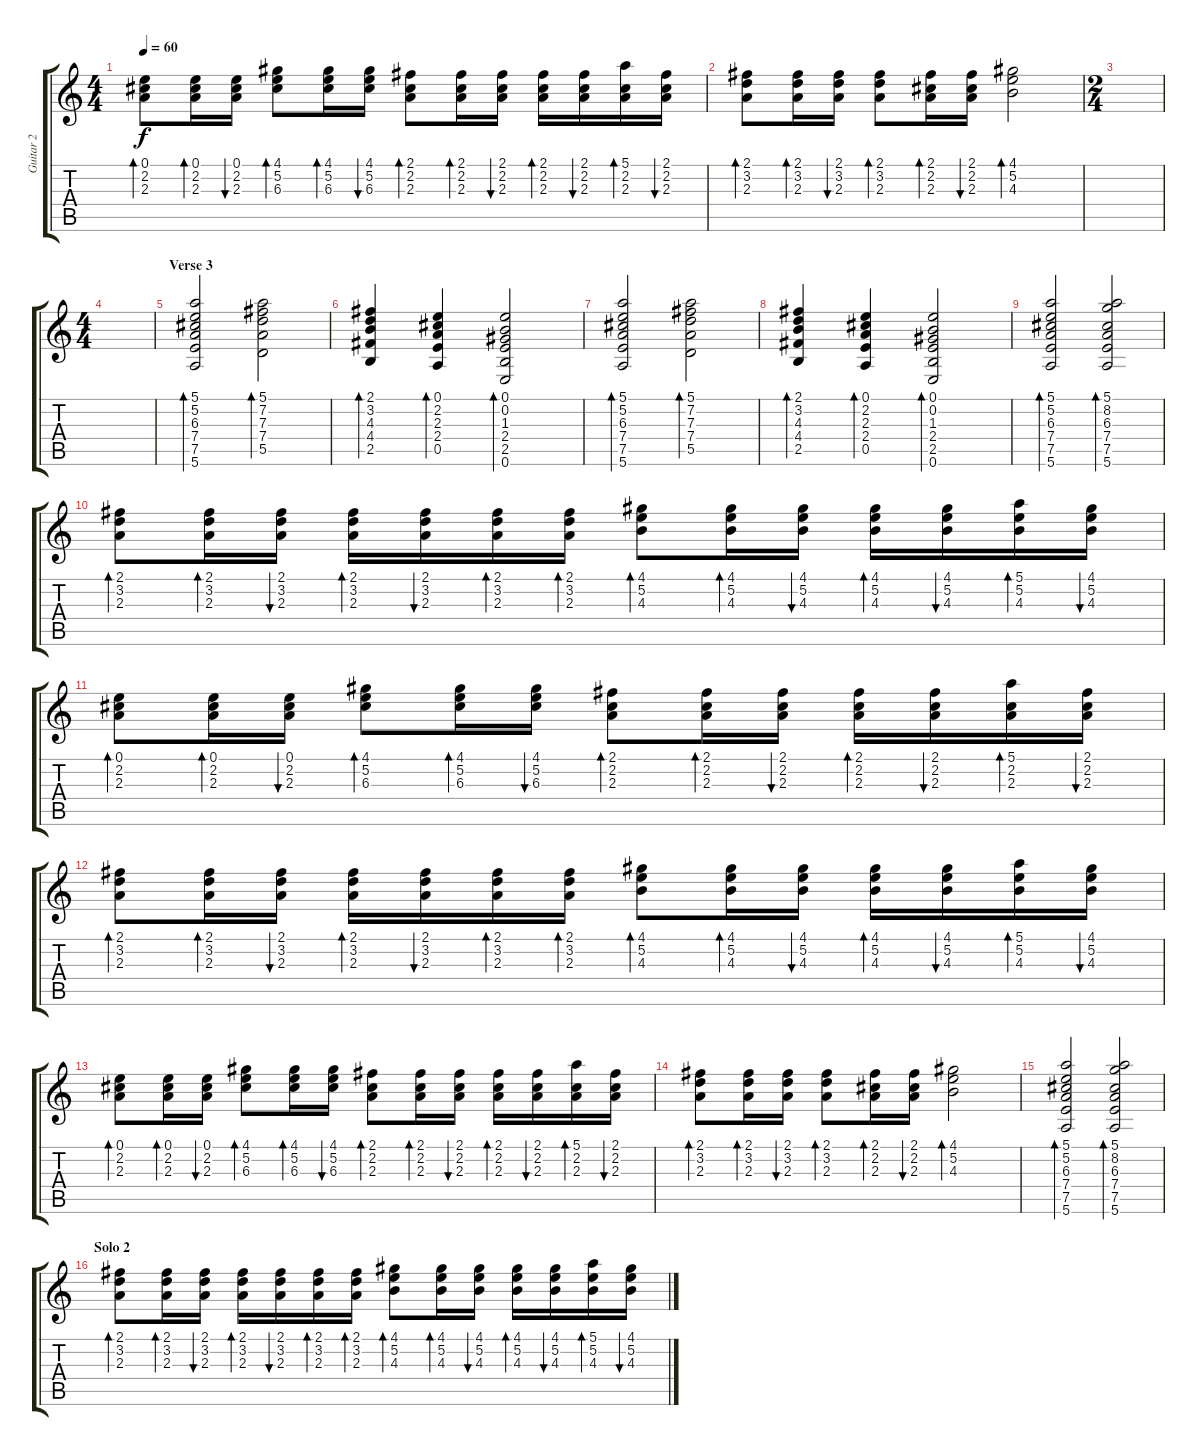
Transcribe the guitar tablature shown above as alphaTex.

\track ("Guitar 2" "Guitar 2") {instrument acousticguitarnylon}
\staff {score tabs}
\tuning (E4 B3 G3 D3 A2 E2) {hide}
\ts (4 4)
\tempo 60
\clef g2
\ks c
(0.1 2.2 2.3).8{bd 60 dy f} (0.1 2.2 2.3).16{bd 30} (0.1 2.2 2.3).16{bu 30} (4.1 5.2 6.3).8{bd 60} (4.1 5.2 6.3).16{bd 30} (4.1 5.2 6.3).16{bu 30} (2.1 2.2 2.3).8{bd 60} (2.1 2.2 2.3).16{bd 30} (2.1 2.2 2.3).16{bu 30} (2.1 2.2 2.3).16{bd 30} (2.1 2.2 2.3).16{bu 30} (5.1 2.2 2.3).16{bd 30} (2.1 2.2 2.3).16{bu 30} |
(2.1 3.2 2.3).8{bd 60} (2.1 3.2 2.3).16{bd 30} (2.1 3.2 2.3).16{bu 30} (2.1 3.2 2.3).8{bd 60} (2.1 2.2 2.3).16{bd 30} (2.1 2.2 2.3).16{bu 30} (4.1 5.2 4.3).2{bd 120} |
\ts (2 4)
|
\ts (4 4)
|
\section ("" "Verse 3")
(5.1 5.2 6.3 7.4 7.5 5.6).2{bd 60 volume 6 instrument acousticguitarsteel} (5.1 7.2 7.3 7.4 5.5).2{bd 60} |
(2.1 3.2 4.3 4.4 2.5).4{bd 60} (0.1 2.2 2.3 2.4 0.5).4{bd 60} (0.1 0.2 1.3 2.4 2.5 0.6).2{bd 60} |
(5.1 5.2 6.3 7.4 7.5 5.6).2{bd 60} (5.1 7.2 7.3 7.4 5.5).2{bd 60} |
(2.1 3.2 4.3 4.4 2.5).4{bd 60} (0.1 2.2 2.3 2.4 0.5).4{bd 60} (0.1 0.2 1.3 2.4 2.5 0.6).2{bd 60} |
(5.1 5.2 6.3 7.4 7.5 5.6).2{bd 60} (5.1 8.2 6.3 7.4 7.5 5.6).2{bd 60} |
(2.1 3.2 2.3).8{bd 60 instrument acousticguitarnylon} (2.1 3.2 2.3).16{bd 30} (2.1 3.2 2.3).16{bu 30} (2.1 3.2 2.3).16{bd 30} (2.1 3.2 2.3).16{bu 30} (2.1 3.2 2.3).16{bd 30} (2.1 3.2 2.3).16{bd 60} (4.1 5.2 4.3).8{bd 60} (4.1 5.2 4.3).16{bd 30} (4.1 5.2 4.3).16{bu 30} (4.1 5.2 4.3).16{bd 30} (4.1 5.2 4.3).16{bu 30} (5.1 5.2 4.3).16{bd 30} (4.1 5.2 4.3).16{bu 30} |
(0.1 2.2 2.3).8{bd 60} (0.1 2.2 2.3).16{bd 30} (0.1 2.2 2.3).16{bu 30} (4.1 5.2 6.3).8{bd 60} (4.1 5.2 6.3).16{bd 30} (4.1 5.2 6.3).16{bu 30} (2.1 2.2 2.3).8{bd 60} (2.1 2.2 2.3).16{bd 30} (2.1 2.2 2.3).16{bu 30} (2.1 2.2 2.3).16{bd 30} (2.1 2.2 2.3).16{bu 30} (5.1 2.2 2.3).16{bd 30} (2.1 2.2 2.3).16{bu 30} |
(2.1 3.2 2.3).8{bd 60} (2.1 3.2 2.3).16{bd 30} (2.1 3.2 2.3).16{bu 30} (2.1 3.2 2.3).16{bd 30} (2.1 3.2 2.3).16{bu 30} (2.1 3.2 2.3).16{bd 30} (2.1 3.2 2.3).16{bd 60} (4.1 5.2 4.3).8{bd 60} (4.1 5.2 4.3).16{bd 30} (4.1 5.2 4.3).16{bu 30} (4.1 5.2 4.3).16{bd 30} (4.1 5.2 4.3).16{bu 30} (5.1 5.2 4.3).16{bd 30} (4.1 5.2 4.3).16{bu 30} |
(0.1 2.2 2.3).8{bd 60} (0.1 2.2 2.3).16{bd 30} (0.1 2.2 2.3).16{bu 30} (4.1 5.2 6.3).8{bd 60} (4.1 5.2 6.3).16{bd 30} (4.1 5.2 6.3).16{bu 30} (2.1 2.2 2.3).8{bd 60} (2.1 2.2 2.3).16{bd 30} (2.1 2.2 2.3).16{bu 30} (2.1 2.2 2.3).16{bd 30} (2.1 2.2 2.3).16{bu 30} (5.1 2.2 2.3).16{bd 30} (2.1 2.2 2.3).16{bu 30} |
(2.1 3.2 2.3).8{bd 60} (2.1 3.2 2.3).16{bd 30} (2.1 3.2 2.3).16{bu 30} (2.1 3.2 2.3).8{bd 60} (2.1 2.2 2.3).16{bd 30} (2.1 2.2 2.3).16{bu 30} (4.1 5.2 4.3).2{bd 120} |
(5.1 5.2 6.3 7.4 7.5 5.6).2{bd 60} (5.1 8.2 6.3 7.4 7.5 5.6).2{bd 60} |
\section ("" "Solo 2")
(2.1 3.2 2.3).8{bd 60 instrument acousticguitarnylon} (2.1 3.2 2.3).16{bd 30} (2.1 3.2 2.3).16{bu 30} (2.1 3.2 2.3).16{bd 30} (2.1 3.2 2.3).16{bu 30} (2.1 3.2 2.3).16{bd 30} (2.1 3.2 2.3).16{bd 60} (4.1 5.2 4.3).8{bd 60} (4.1 5.2 4.3).16{bd 30} (4.1 5.2 4.3).16{bu 30} (4.1 5.2 4.3).16{bd 30} (4.1 5.2 4.3).16{bu 30} (5.1 5.2 4.3).16{bd 30} (4.1 5.2 4.3).16{bu 30}
